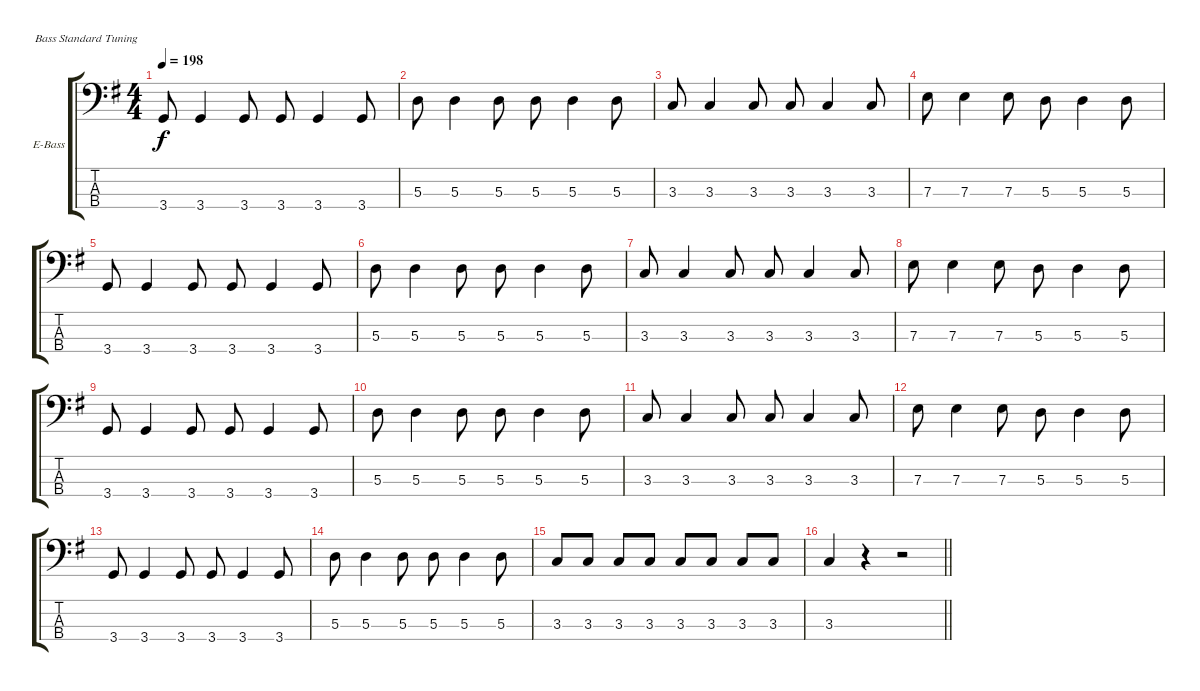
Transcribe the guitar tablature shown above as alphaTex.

\defaultSystemsLayout 4
\bracketExtendMode groupsimilarinstruments
\firstSystemTrackNameOrientation horizontal
\otherSystemsTrackNameOrientation horizontal
\track ("Bass" "E-Bass") {instrument electricbassfinger}
\staff {score tabs}
\tuning (G2 D2 A1 E1)
\ts (4 4)
\tempo 198
\clef f4
\ks g
3.4.8{dy f} 3.4.4 3.4.8 3.4.8 3.4.4 3.4.8 |
5.3.8 5.3.4 5.3.8 5.3.8 5.3.4 5.3.8 |
3.3.8 3.3.4 3.3.8 3.3.8 3.3.4 3.3.8 |
7.3.8 7.3.4 7.3.8 5.3.8 5.3.4 5.3.8 |
3.4.8 3.4.4 3.4.8 3.4.8 3.4.4 3.4.8 |
5.3.8 5.3.4 5.3.8 5.3.8 5.3.4 5.3.8 |
3.3.8 3.3.4 3.3.8 3.3.8 3.3.4 3.3.8 |
7.3.8 7.3.4 7.3.8 5.3.8 5.3.4 5.3.8 |
3.4.8 3.4.4 3.4.8 3.4.8 3.4.4 3.4.8 |
5.3.8 5.3.4 5.3.8 5.3.8 5.3.4 5.3.8 |
3.3.8 3.3.4 3.3.8 3.3.8 3.3.4 3.3.8 |
7.3.8 7.3.4 7.3.8 5.3.8 5.3.4 5.3.8 |
3.4.8 3.4.4 3.4.8 3.4.8 3.4.4 3.4.8 |
5.3.8 5.3.4 5.3.8 5.3.8 5.3.4 5.3.8 |
3.3.8 3.3.8 3.3.8 3.3.8 3.3.8 3.3.8 3.3.8 3.3.8 |
\barLineRight lightlight
3.3.4 r.4 r.2
